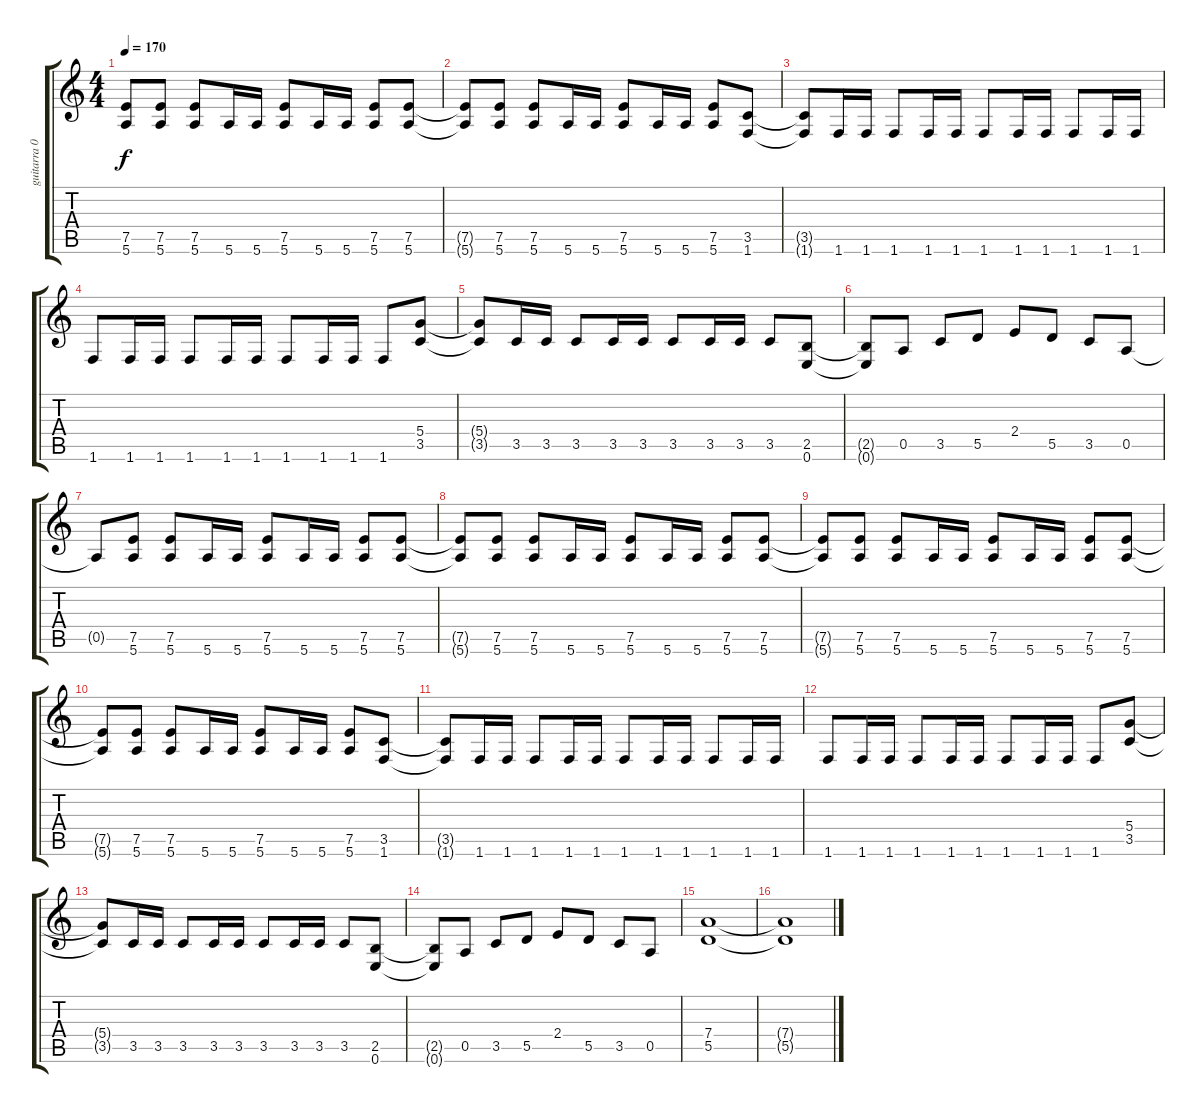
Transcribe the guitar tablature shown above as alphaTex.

\track ("guitarra 01" "guitarra 0") {instrument distortionguitar}
\staff {score tabs}
\tuning (E4 B3 G3 D3 A2 E2) {hide}
\ts (4 4)
\tempo 170
\clef g2
\ks c
(7.5{t} 5.6{t}).8{dy f} (7.5 5.6).8 (7.5 5.6).8 5.6.16 5.6.16 (7.5 5.6).8 5.6.16 5.6.16 (7.5 5.6).8 (7.5 5.6).8 |
(7.5{t} 5.6{t}).8 (7.5 5.6).8 (7.5 5.6).8 5.6.16 5.6.16 (7.5 5.6).8 5.6.16 5.6.16 (7.5 5.6).8 (3.5 1.6).8 |
(3.5{t} 1.6{t}).8 1.6.16 1.6.16 1.6.8 1.6.16 1.6.16 1.6.8 1.6.16 1.6.16 1.6.8 1.6.16 1.6.16 |
1.6.8 1.6.16 1.6.16 1.6.8 1.6.16 1.6.16 1.6.8 1.6.16 1.6.16 1.6.8 (5.4 3.5).8 |
(5.4{t} 3.5{t}).8 3.5.16 3.5.16 3.5.8 3.5.16 3.5.16 3.5.8 3.5.16 3.5.16 3.5.8 (2.5 0.6).8 |
(2.5{t} 0.6{t}).8 0.5.8 3.5.8 5.5.8 2.4.8 5.5.8 3.5.8 0.5.8 |
0.5{t}.8 (7.5 5.6).8 (7.5 5.6).8 5.6.16 5.6.16 (7.5 5.6).8 5.6.16 5.6.16 (7.5 5.6).8 (7.5 5.6).8 |
(7.5{t} 5.6{t}).8 (7.5 5.6).8 (7.5 5.6).8 5.6.16 5.6.16 (7.5 5.6).8 5.6.16 5.6.16 (7.5 5.6).8 (7.5 5.6).8 |
(7.5{t} 5.6{t}).8 (7.5 5.6).8 (7.5 5.6).8 5.6.16 5.6.16 (7.5 5.6).8 5.6.16 5.6.16 (7.5 5.6).8 (7.5 5.6).8 |
(7.5{t} 5.6{t}).8 (7.5 5.6).8 (7.5 5.6).8 5.6.16 5.6.16 (7.5 5.6).8 5.6.16 5.6.16 (7.5 5.6).8 (3.5 1.6).8 |
(3.5{t} 1.6{t}).8 1.6.16 1.6.16 1.6.8 1.6.16 1.6.16 1.6.8 1.6.16 1.6.16 1.6.8 1.6.16 1.6.16 |
1.6.8 1.6.16 1.6.16 1.6.8 1.6.16 1.6.16 1.6.8 1.6.16 1.6.16 1.6.8 (5.4 3.5).8 |
(5.4{t} 3.5{t}).8 3.5.16 3.5.16 3.5.8 3.5.16 3.5.16 3.5.8 3.5.16 3.5.16 3.5.8 (2.5 0.6).8 |
(2.5{t} 0.6{t}).8 0.5.8 3.5.8 5.5.8 2.4.8 5.5.8 3.5.8 0.5.8 |
(7.4 5.5).1 |
(7.4{t} 5.5{t}).1
